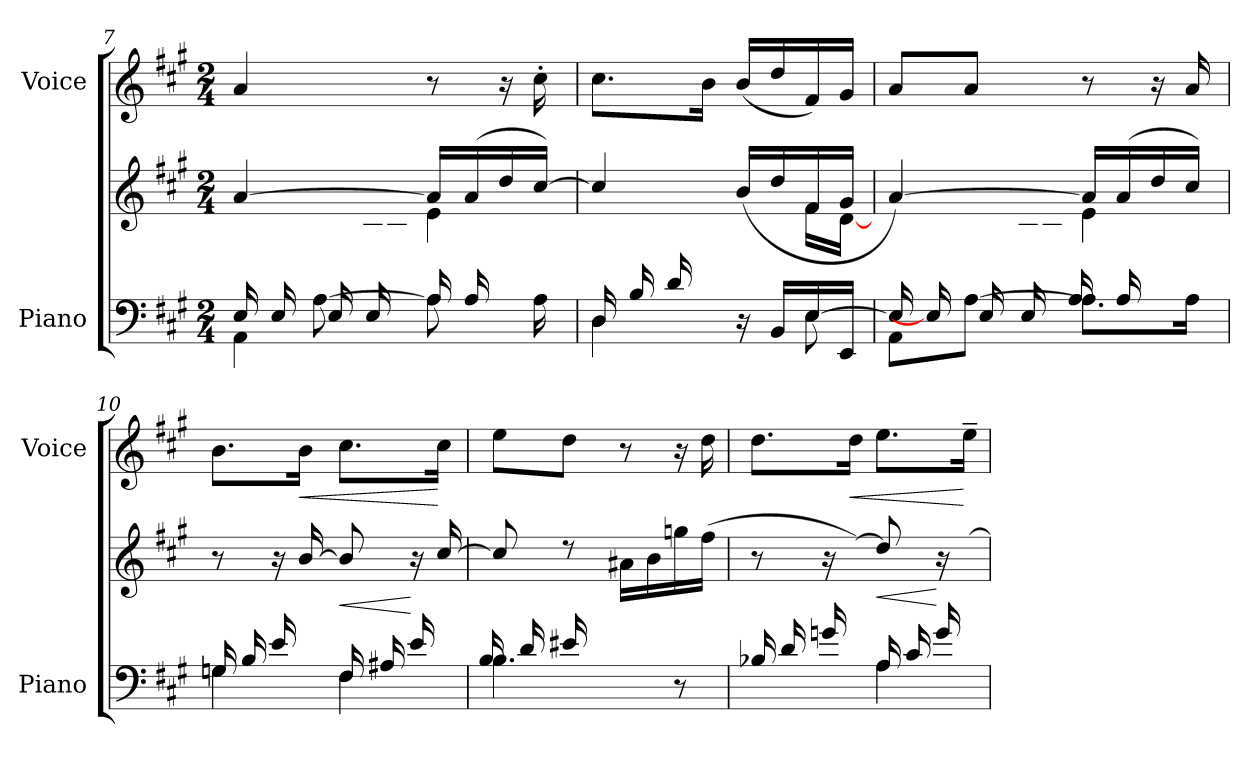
**kern	**kern	**dynam	**kern	**dynam
*part2	*part2	*part2	*part1	*part1
*staff3	*staff2	*staff2/3	*staff1	*staff1
*I"Piano	*	*	*I"Voice	*
*I'Piano	*	*	*I'Voice	*
*clefF4	*clefG2	*	*clefG2	*
*k[f#c#g#]	*k[f#c#g#]	*	*k[f#c#g#]	*
*M2/4	*M2/4	*	*M2/4	*
=7	=7	=7	=7	=7
*^	*^	*	*	*
*	*^	*	*^	*	*	*
*	*	*^	*	*	*	*	*	*
16E/LL	4AA\	8ryy	4..ryy	[>4a/	4ryy	8.ryy	.	4a/	.
16E/LL	.	.	.	.	.	.	.	.	.
16E/	.	[>8A\	.	.	.	.	.	.	.
16E/	.	.	.	.	.	64c#\JJJk	.	.	.
.	.	.	.	.	.	64c#\JJJk	.	.	.
.	.	.	.	.	.	4ryy	.	.	.
16A/	4ryy	8A\]	.	16a/LL]	4e\	.	.	8r	.
16A/	.	.	.	(>16a/	.	.	.	.	.
8ryy	.	8ryy	.	16dd/	.	.	.	16r	.
.	.	.	16A\	[>16cc#/JJ)	.	.	.	16cc#'<\	.
.	.	.	.	.	.	32ryy	.	.	.
*	*	*v	*v	*	*	*	*	*	*
=8	=8	=8	=8	=8	=8	=8	=8	=8
(<16D/LL	4D\	4.ryy	4cc#/]	4.ryy	8.ryy	.	8.cc#\L	.
16B/	.	.	.	.	.	.	.	.
16d/	.	.	.	.	.	.	.	.
4ryy	.	.	.	.	16f#\JJ)	.	16b\Jk	.
.	16r	.	(>16b/LL	.	4ryy	.	(<16b/LL	.
.	16BB/LL	.	16dd/	.	.	.	16dd/	.
.	16E/	[<8E\	16f#/	16f#\LL	.	.	16f#/)	.
16ryy	16EE/JJ	.	16g#/JJ	[<16d\JJ	.	.	16g#/JJ	.
*	*v	*v	*	*	*	*	*	*
!!LO:LB:g=z
=9	=9	=9	=9	=9	=9	=9	=9
8AA\L	16E/LL]	[>4a/)	4ryy	8.ryy	.	8a/L	.
.	16E/LL]	.	.	.	.	.	.
[>8A\J	16E/	.	.	.	.	8a/J	.
.	16E/	.	.	64c#\JJJk	.	.	.
.	.	.	.	64c#\JJJk	.	.	.
.	.	.	.	4ryy	.	.	.
8.A\L]	16A/	16a/LL]	4e\	.	.	8r	.
.	16A/	(>16a/	.	.	.	.	.
.	8ryy	16dd/	.	.	.	16r	.
16A\Jk	.	16cc#/JJ)	.	.	.	16a/	.
.	.	.	.	32ryy	.	.	.
=10	=10	=10	=10	=10	=10	=10	=10
*	*^	*	*	*	*	*	*
4ryy	4Gn\	(<16Gn/LL	8r	4..ryy	8.ryy	.	8.b\L	.
.	.	16B/	.	.	.	.	.	.
.	.	16e/	16r	.	.	.	.	.
!	!	!	!	!	!	!	!	!LO:HP:b
.	.	4ryy	[<16b/	.	16b\JJ)	.	16b\Jk	<
!	!	!	!	!	!	!LO:HP:b	!	!
(<16F#/LL	4F#\	.	8b/]	.	4ryy	<	8.cc#\L	.
16A#X/	.	.	.	.	.	.	.	.
16e/	.	.	16r	.	.	[	.	.
16ryy	.	16ryy	[<16cc#/	16cc#\JJ)	.	.	16cc#\Jk	[
*	*v	*v	*	*	*	*	*	*
*	*	*	*v	*v	*	*	*
=11	=11	=11	=11	=11	=11	=11
4.B\	(<16B/LL	8cc#/]	8.ryy	.	8ee\L	.
.	16d/	.	.	.	.	.
.	16e#X/	8rdd	.	.	8dd\J	.
.	4ryy	.	16f#\JJ	.	.	.
.	.	16a#X\LL	4ryy	.	8r	.
.	.	16b\	.	.	.	.
8r	.	16ggn\	.	.	16r	.
.	16ryy	(16ff#\JJ	.	.	16dd\	.
=12	=12	=12	=12	=12	=12	=12
*	*^	*	*^	*	*	*
4ryy	4ryy	16B-X/LL	8r	4..ryy	8.ryy	.	8.dd\L	.
.	.	16d/	.	.	.	.	.	.
.	.	16gn/	16r	.	.	.	.	.
!	!	!	!	!	!	!	!	!LO:HP:b
.	.	4ryy	4ryy	.	[<16dd\JJ)	.	16dd\Jk	<
!	!	!	!	!	!	!LO:HP:b	!	!
4A\	(<16A/LL	.	.	.	8dd/]	<	8.ee\L	.
.	16c#/	.	.	.	.	.	.	.
.	16g/	.	.	.	16r	[	.	.
.	16ryy	16ryy	16ryy	[<16ee\JJ)	16ryy	.	16ee~>\Jk	[
*v	*v	*v	*	*	*	*	*	*
*	*v	*v	*v	*	*	*
=	=	=	=	=
*-	*-	*-	*-	*-
